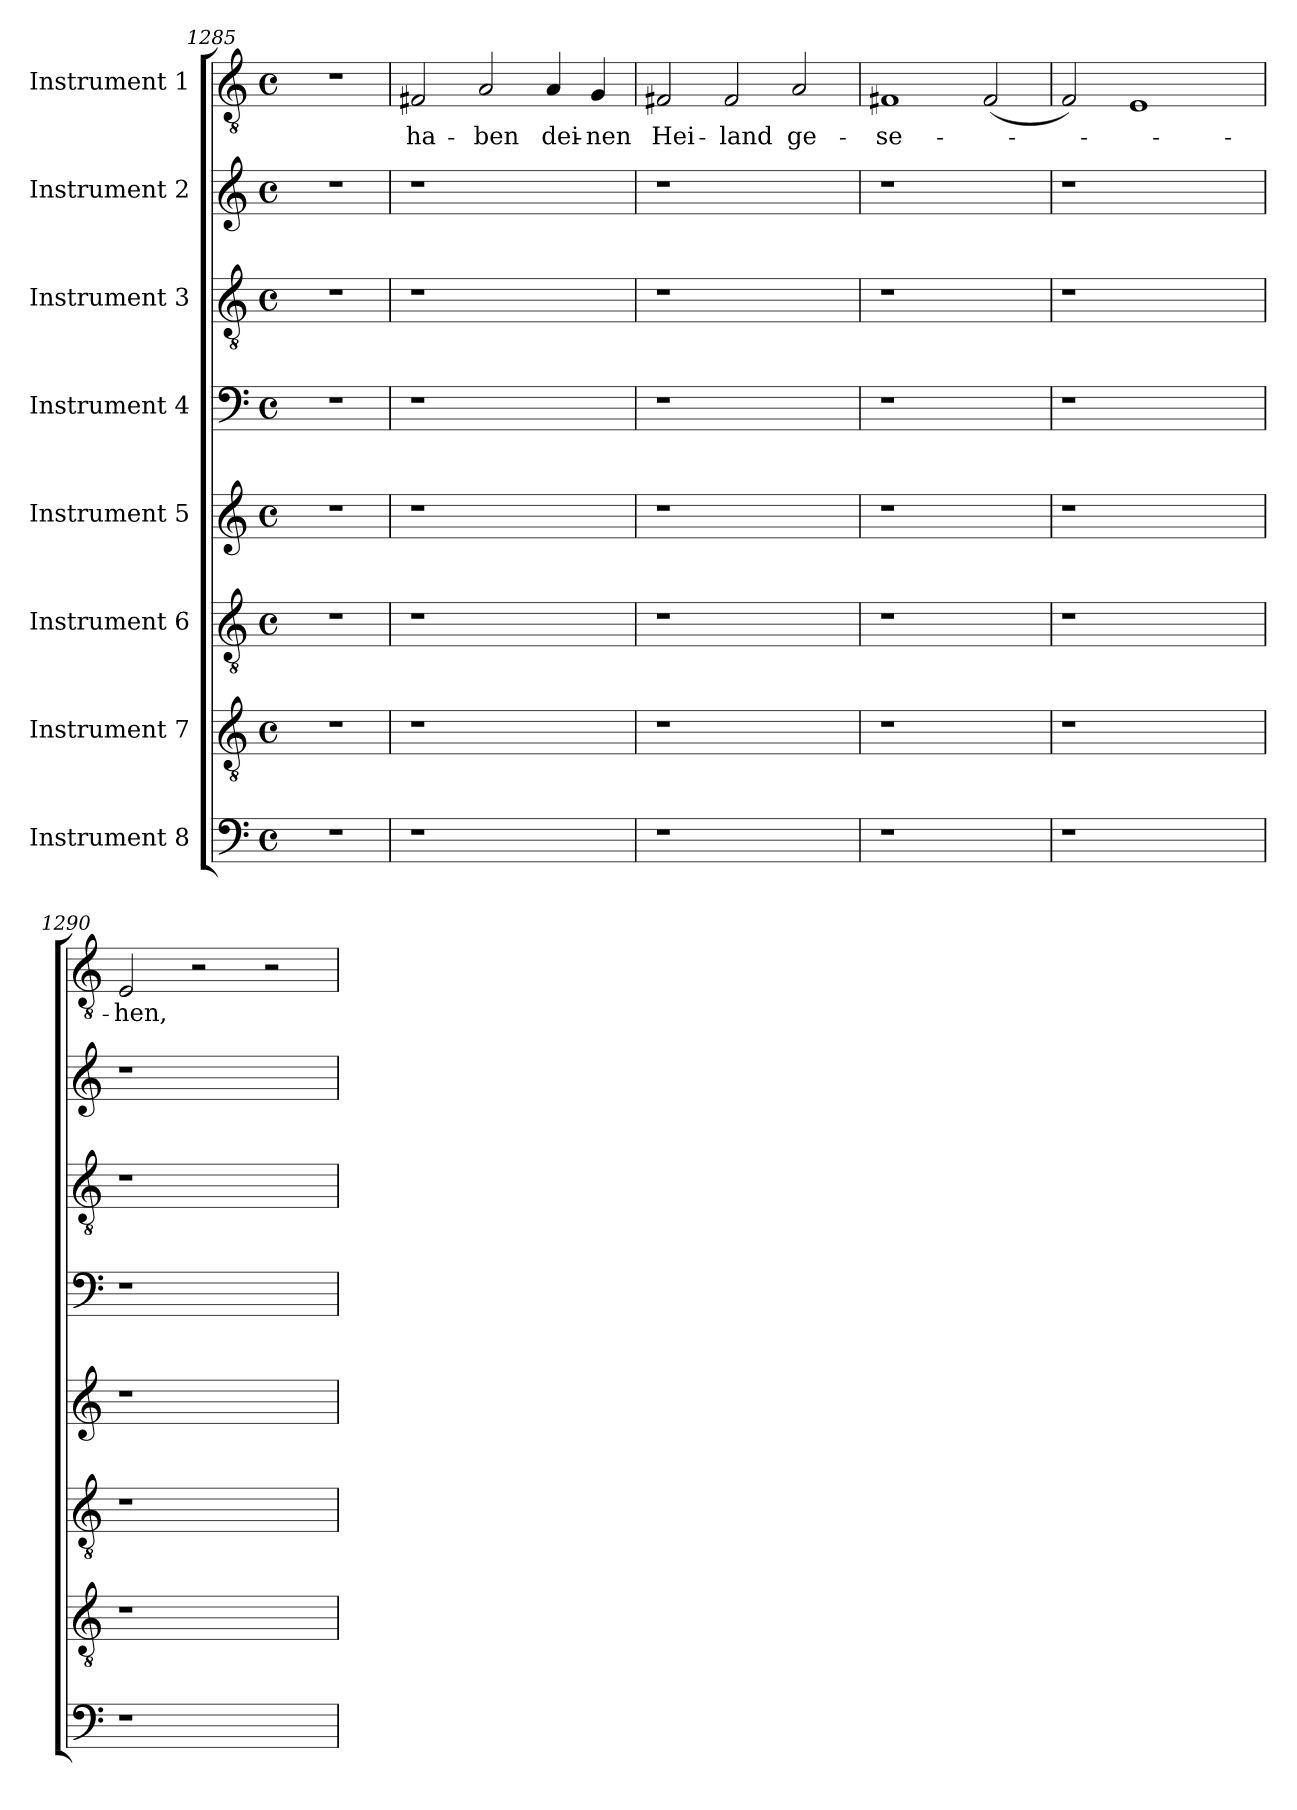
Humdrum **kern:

**kern	**kern	**kern	**kern	**kern	**kern	**kern	**kern	**text
*part8	*part7	*part6	*part5	*part4	*part3	*part2	*part1	*part1
*staff8	*staff7	*staff6	*staff5	*staff4	*staff3	*staff2	*staff1	*staff1
*I"Instrument 8	*I"Instrument 7	*I"Instrument 6	*I"Instrument 5	*I"Instrument 4	*I"Instrument 3	*I"Instrument 2	*I"Instrument 1	*
*clefF4	*clefGv2	*clefGv2	*clefG2	*clefF4	*clefGv2	*clefG2	*clefGv2	*
*M4/4	*M4/4	*M4/4	*M4/4	*M4/4	*M4/4	*M4/4	*M4/4	*
*met(c)	*met(c)	*met(c)	*met(c)	*met(c)	*met(c)	*met(c)	*met(c)	*
=1285	=1285	=1285	=1285	=1285	=1285	=1285	=1285	=1285
1r	1r	1r	1r	1r	1r	1r	1r	.
=1286	=1286	=1286	=1286	=1286	=1286	=1286	=1286	=1286
!	!	!	!	!	!	!	!	!LO:LY:b:cj
1r	1r	1r	1r	1r	1r	1r	2F#X/	ha-
!	!	!	!	!	!	!	!	!LO:LY:b:cj
.	.	.	.	.	.	.	2A/	-ben
!	!	!	!	!	!	!	!	!LO:LY:b
2ryy	2ryy	2ryy	2ryy	2ryy	2ryy	2ryy	4A/	dei-
!	!	!	!	!	!	!	!	!LO:LY:b:rj
.	.	.	.	.	.	.	4G/	-nen
=1287	=1287	=1287	=1287	=1287	=1287	=1287	=1287	=1287
!	!	!	!	!	!	!	!	!LO:LY:b:cj
1r	1r	1r	1r	1r	1r	1r	2F#X/	Hei-
!	!	!	!	!	!	!	!	!LO:LY:b:cj
.	.	.	.	.	.	.	2F#/	-land
!	!	!	!	!	!	!	!	!LO:LY:b:cj
2ryy	2ryy	2ryy	2ryy	2ryy	2ryy	2ryy	2A/	ge-
!!LO:LB:g=z
=1288	=1288	=1288	=1288	=1288	=1288	=1288	=1288	=1288
!	!	!	!	!	!	!	!	!LO:LY:b:cj
1r	1r	1r	1r	1r	1r	1r	1F#X	-se-
2ryy	2ryy	2ryy	2ryy	2ryy	2ryy	2ryy	(<2F#/	.
=1289	=1289	=1289	=1289	=1289	=1289	=1289	=1289	=1289
1r	1r	1r	1r	1r	1r	1r	2F/)	.
.	.	.	.	.	.	.	1E	.
2ryy	2ryy	2ryy	2ryy	2ryy	2ryy	2ryy	.	.
=1290	=1290	=1290	=1290	=1290	=1290	=1290	=1290	=1290
!	!	!	!	!	!	!	!	!LO:LY:b:cj
1r	1r	1r	1r	1r	1r	1r	2E/	-hen,
.	.	.	.	.	.	.	2r	.
2ryy	2ryy	2ryy	2ryy	2ryy	2ryy	2ryy	2r	.
=	=	=	=	=	=	=	=	=
*-	*-	*-	*-	*-	*-	*-	*-	*-
